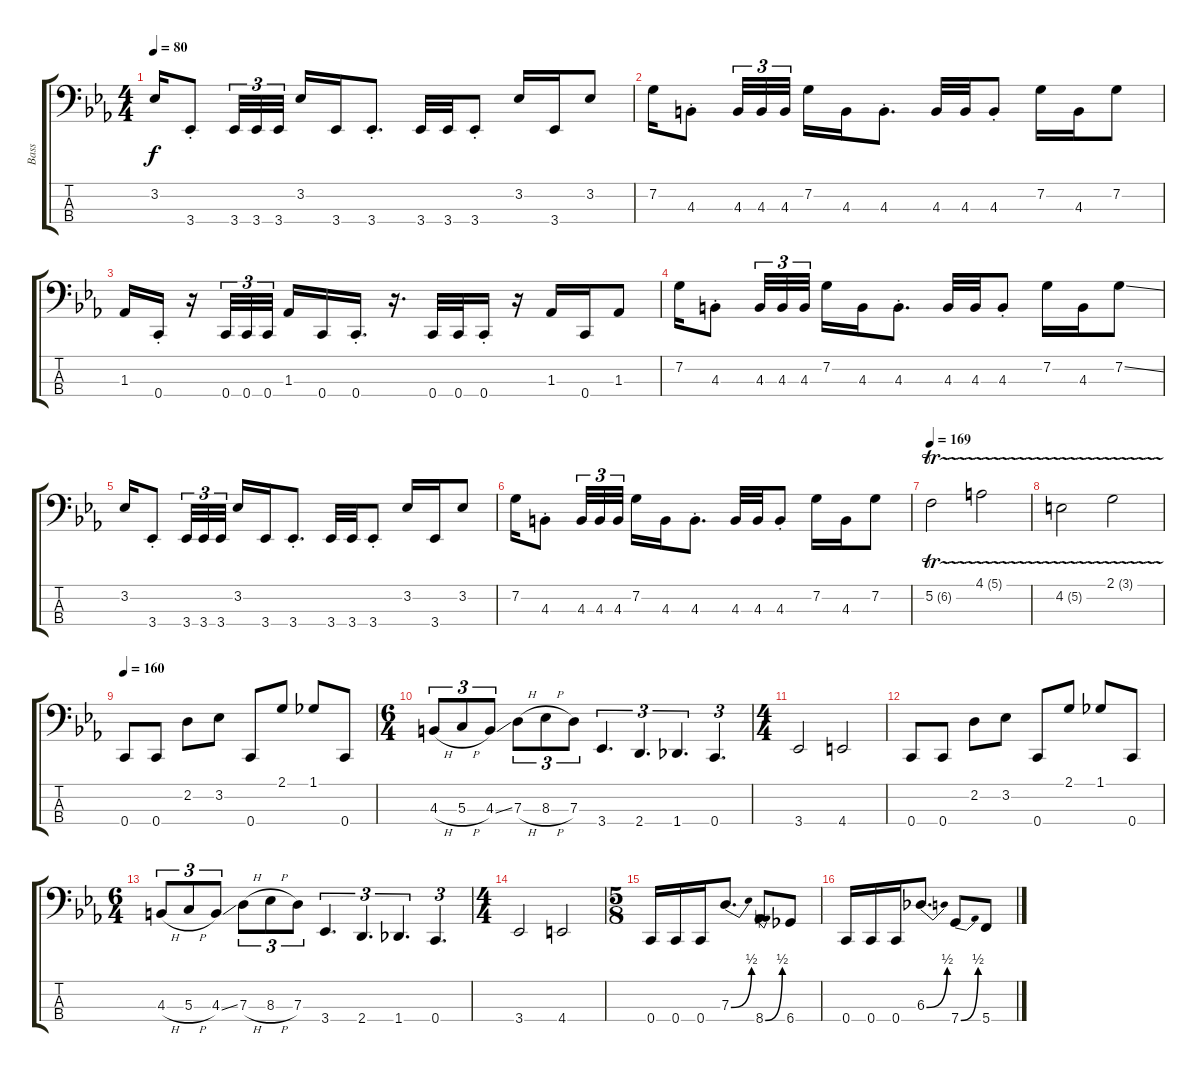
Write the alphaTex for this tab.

\track ("Bass" "Bass") {instrument electricbassfinger}
\staff {score tabs}
\tuning (F2 C2 G1 C1) {hide}
\ts (4 4)
\tempo 80
\clef f4
\ks cminor
3.2.16{dy f} 3.4{st}.8 3.4.32{tu (3 2)} 3.4.32{tu (3 2)} 3.4.32{tu (3 2)} 3.2.16 3.4.16 3.4{st}.8{d} 3.4.32 3.4.32 3.4{st}.8 3.2.16 3.4.16 3.2.8 |
7.2.16 4.3{st}.8 4.3.32{tu (3 2)} 4.3.32{tu (3 2)} 4.3.32{tu (3 2)} 7.2.16 4.3.16 4.3{st}.8{d} 4.3.32 4.3.32 4.3{st}.8 7.2.16 4.3.16 7.2.8 |
1.3.16 0.4{st}.16 r.16 0.4.32{tu (3 2)} 0.4.32{tu (3 2)} 0.4.32{tu (3 2)} 1.3.16 0.4.16 0.4{st}.16{d} r.16{d} 0.4.32 0.4.32 0.4{st}.16 r.16 1.3.16 0.4.16 1.3.8 |
7.2.16 4.3{st}.8 4.3.32{tu (3 2)} 4.3.32{tu (3 2)} 4.3.32{tu (3 2)} 7.2.16 4.3.16 4.3{st}.8{d} 4.3.32 4.3.32 4.3{st}.8 7.2.16 4.3.16 7.2{ss}.8 |
3.2.16 3.4{st}.8 3.4.32{tu (3 2)} 3.4.32{tu (3 2)} 3.4.32{tu (3 2)} 3.2.16 3.4.16 3.4{st}.8{d} 3.4.32 3.4.32 3.4{st}.8 3.2.16 3.4.16 3.2.8 |
7.2.16 4.3{st}.8 4.3.32{tu (3 2)} 4.3.32{tu (3 2)} 4.3.32{tu (3 2)} 7.2.16 4.3.16 4.3{st}.8{d} 4.3.32 4.3.32 4.3{st}.8 7.2.16 4.3.16 7.2.8 |
\tempo 169
5.2{tr (6 16)}.2 4.1{tr (5 16)}.2 |
4.2{tr (5 16)}.2 2.1{tr (3 16)}.2 |
\tempo 160
0.4.8 0.4.8 2.2.8 3.2.8 0.4.8 2.1.8 1.1.8 0.4.8 |
\ts (6 4)
4.3{h}.8{tu (3 2)} 5.3{h}.8{tu (3 2)} 4.3{ss}.8{tu (3 2)} 7.3{h}.8{tu (3 2)} 8.3{h}.8{tu (3 2)} 7.3.8{tu (3 2)} 3.4.4{d tu (3 2)} 2.4.4{d tu (3 2)} 1.4.4{d tu (3 2)} 0.4.4{d tu (3 2)} |
\ts (4 4)
3.4.2 4.4.2 |
0.4.8 0.4.8 2.2.8 3.2.8 0.4.8 2.1.8 1.1.8 0.4.8 |
\ts (6 4)
4.3{h}.8{tu (3 2)} 5.3{h}.8{tu (3 2)} 4.3{ss}.8{tu (3 2)} 7.3{h}.8{tu (3 2)} 8.3{h}.8{tu (3 2)} 7.3.8{tu (3 2)} 3.4.4{d tu (3 2)} 2.4.4{d tu (3 2)} 1.4.4{d tu (3 2)} 0.4.4{d tu (3 2)} |
\ts (4 4)
3.4.2 4.4.2 |
\ts (5 8)
0.4.16 0.4.16 0.4.16 7.3{be (bend 0 0 60 2)}.8{d} 8.4{be (bend 0 0 60 2)}.8 6.4.8 |
0.4.16 0.4.16 0.4.16 6.3{be (bend 0 0 60 2)}.8{d} 7.4{be (bend 0 0 60 2)}.8 5.4.8
